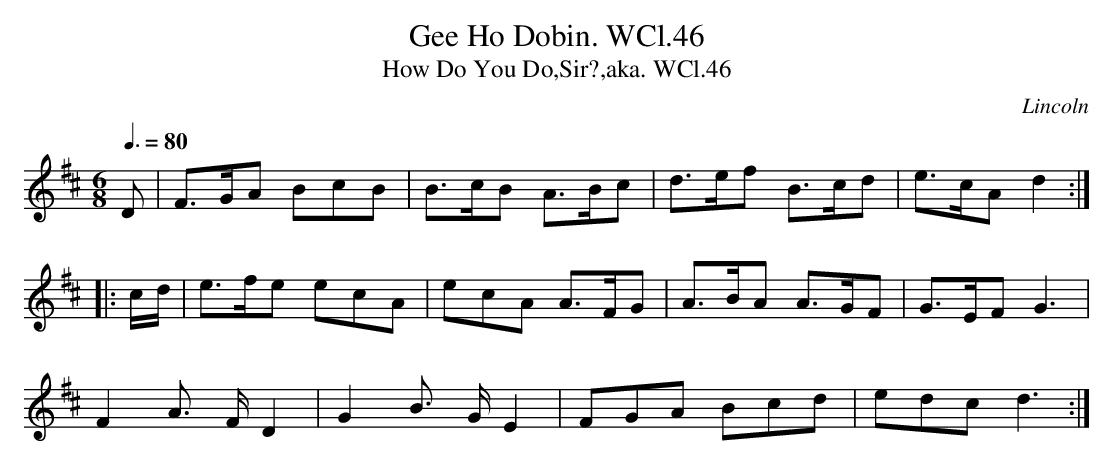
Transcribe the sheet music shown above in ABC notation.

X:1
T:Gee Ho Dobin. WCl.46
T:How Do You Do,Sir?,aka. WCl.46
L:1/8
M:6/8
O:Lincoln
Q:3/8=80
K:D
D|F>GA BcB|B>cB A>Bc|d>ef B>cd|e>cA d2:|!
|:c/2d/2|e>fe ecA|ecA A>FG|A>BA A>GF|G>EF G3|!
F2A> FD2|G2 B> G E2|FGA Bcd|edc d3:|
